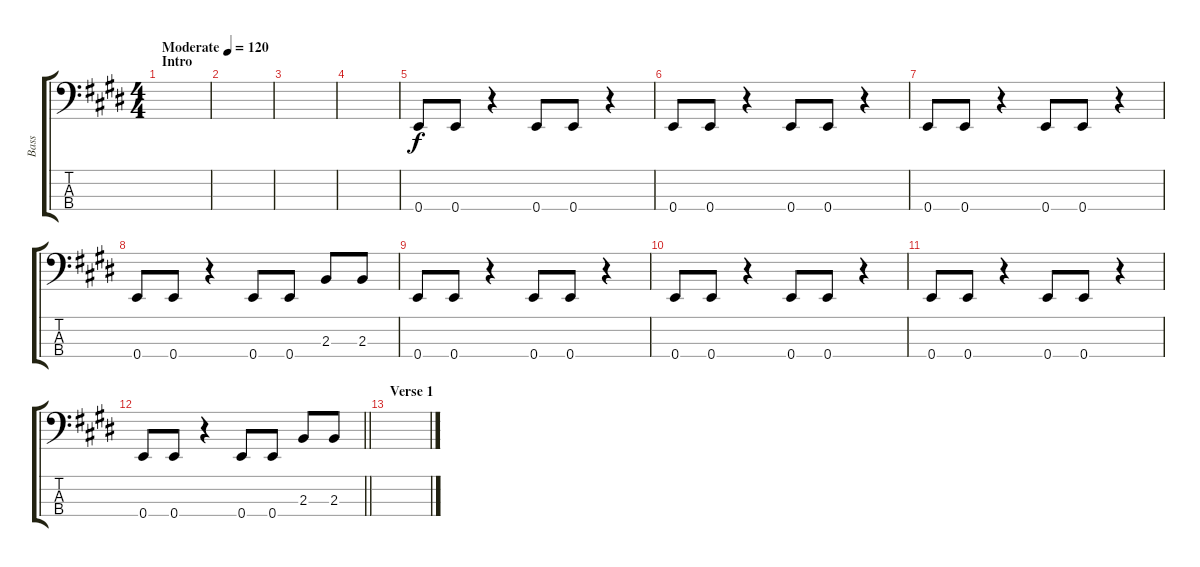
\track ("Bass" "Bass") {instrument electricbassfinger}
\staff {score tabs}
\tuning (G2 D2 A1 E1) {hide}
\ts (4 4)
\section ("" "Intro")
\tempo (120 "Moderate")
\clef f4
\ks e
|
|
|
|
0.4.8 0.4.8 r.4 0.4.8 0.4.8 r.4 |
0.4.8 0.4.8 r.4 0.4.8 0.4.8 r.4 |
0.4.8 0.4.8 r.4 0.4.8 0.4.8 r.4 |
0.4.8 0.4.8 r.4 0.4.8 0.4.8 2.3.8 2.3.8 |
0.4.8 0.4.8 r.4 0.4.8 0.4.8 r.4 |
0.4.8 0.4.8 r.4 0.4.8 0.4.8 r.4 |
0.4.8 0.4.8 r.4 0.4.8 0.4.8 r.4 |
\barLineRight lightlight
0.4.8 0.4.8 r.4 0.4.8 0.4.8 2.3.8 2.3.8 |
\section ("" "Verse 1")
